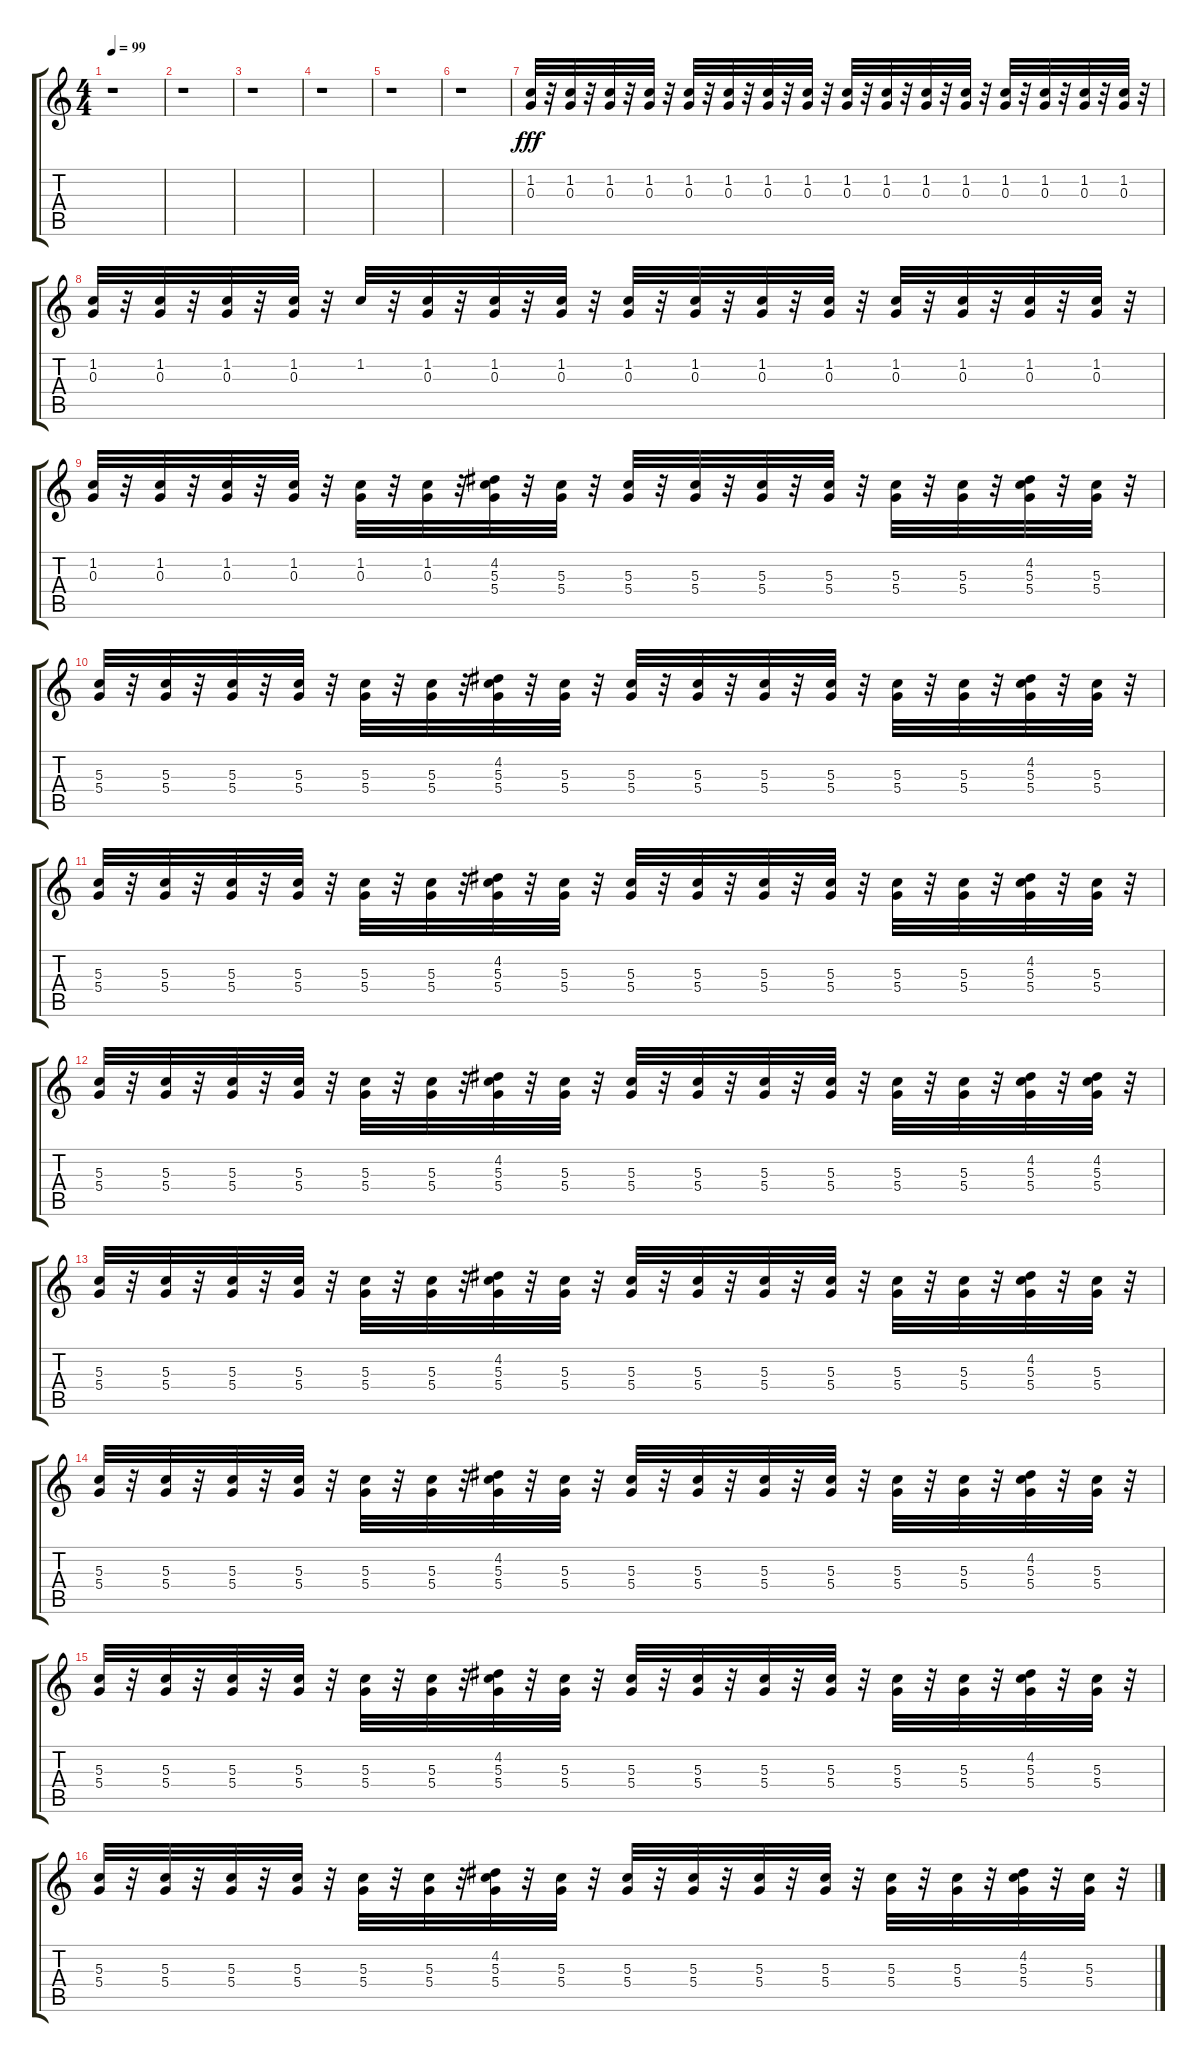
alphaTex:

\track "" {instrument electricbassfinger}
\staff {score tabs}
\tuning (E4 B3 G3 D3 A2 E2) {hide}
\ts (4 4)
\tempo 99
\clef g2
\ks c
r.1{dy fff} |
r.1 |
r.1 |
r.1 |
r.1 |
r.1 |
(1.2 0.3).32 r.32 (1.2 0.3).32 r.32 (1.2 0.3).32 r.32 (1.2 0.3).32 r.32 (1.2 0.3).32 r.32 (1.2 0.3).32 r.32 (1.2 0.3).32 r.32 (1.2 0.3).32 r.32 (1.2 0.3).32 r.32 (1.2 0.3).32 r.32 (1.2 0.3).32 r.32 (1.2 0.3).32 r.32 (1.2 0.3).32 r.32 (1.2 0.3).32 r.32 (1.2 0.3).32 r.32 (1.2 0.3).32 r.32 |
(1.2 0.3).32 r.32 (1.2 0.3).32 r.32 (1.2 0.3).32 r.32 (1.2 0.3).32 r.32 1.2.32 r.32 (1.2 0.3).32 r.32 (1.2 0.3).32 r.32 (1.2 0.3).32 r.32 (1.2 0.3).32 r.32 (1.2 0.3).32 r.32 (1.2 0.3).32 r.32 (1.2 0.3).32 r.32 (1.2 0.3).32 r.32 (1.2 0.3).32 r.32 (1.2 0.3).32 r.32 (1.2 0.3).32 r.32 |
(1.2 0.3).32 r.32 (1.2 0.3).32 r.32 (1.2 0.3).32 r.32 (1.2 0.3).32 r.32 (1.2 0.3).32 r.32 (1.2 0.3).32 r.32 (4.2 5.3 5.4).32 r.32 (5.3 5.4).32 r.32 (5.3 5.4).32 r.32 (5.3 5.4).32 r.32 (5.3 5.4).32 r.32 (5.3 5.4).32 r.32 (5.3 5.4).32 r.32 (5.3 5.4).32 r.32 (4.2 5.3 5.4).32 r.32 (5.3 5.4).32 r.32 |
(5.3 5.4).32 r.32 (5.3 5.4).32 r.32 (5.3 5.4).32 r.32 (5.3 5.4).32 r.32 (5.3 5.4).32 r.32 (5.3 5.4).32 r.32 (4.2 5.3 5.4).32 r.32 (5.3 5.4).32 r.32 (5.3 5.4).32 r.32 (5.3 5.4).32 r.32 (5.3 5.4).32 r.32 (5.3 5.4).32 r.32 (5.3 5.4).32 r.32 (5.3 5.4).32 r.32 (4.2 5.3 5.4).32 r.32 (5.3 5.4).32 r.32 |
(5.3 5.4).32 r.32 (5.3 5.4).32 r.32 (5.3 5.4).32 r.32 (5.3 5.4).32 r.32 (5.3 5.4).32 r.32 (5.3 5.4).32 r.32 (4.2 5.3 5.4).32 r.32 (5.3 5.4).32 r.32 (5.3 5.4).32 r.32 (5.3 5.4).32 r.32 (5.3 5.4).32 r.32 (5.3 5.4).32 r.32 (5.3 5.4).32 r.32 (5.3 5.4).32 r.32 (4.2 5.3 5.4).32 r.32 (5.3 5.4).32 r.32 |
(5.3 5.4).32 r.32 (5.3 5.4).32 r.32 (5.3 5.4).32 r.32 (5.3 5.4).32 r.32 (5.3 5.4).32 r.32 (5.3 5.4).32 r.32 (4.2 5.3 5.4).32 r.32 (5.3 5.4).32 r.32 (5.3 5.4).32 r.32 (5.3 5.4).32 r.32 (5.3 5.4).32 r.32 (5.3 5.4).32 r.32 (5.3 5.4).32 r.32 (5.3 5.4).32 r.32 (4.2 5.3 5.4).32 r.32 (4.2 5.3 5.4).32 r.32 |
(5.3 5.4).32 r.32 (5.3 5.4).32 r.32 (5.3 5.4).32 r.32 (5.3 5.4).32 r.32 (5.3 5.4).32 r.32 (5.3 5.4).32 r.32 (4.2 5.3 5.4).32 r.32 (5.3 5.4).32 r.32 (5.3 5.4).32 r.32 (5.3 5.4).32 r.32 (5.3 5.4).32 r.32 (5.3 5.4).32 r.32 (5.3 5.4).32 r.32 (5.3 5.4).32 r.32 (4.2 5.3 5.4).32 r.32 (5.3 5.4).32 r.32 |
(5.3 5.4).32 r.32 (5.3 5.4).32 r.32 (5.3 5.4).32 r.32 (5.3 5.4).32 r.32 (5.3 5.4).32 r.32 (5.3 5.4).32 r.32 (4.2 5.3 5.4).32 r.32 (5.3 5.4).32 r.32 (5.3 5.4).32 r.32 (5.3 5.4).32 r.32 (5.3 5.4).32 r.32 (5.3 5.4).32 r.32 (5.3 5.4).32 r.32 (5.3 5.4).32 r.32 (4.2 5.3 5.4).32 r.32 (5.3 5.4).32 r.32 |
(5.3 5.4).32 r.32 (5.3 5.4).32 r.32 (5.3 5.4).32 r.32 (5.3 5.4).32 r.32 (5.3 5.4).32 r.32 (5.3 5.4).32 r.32 (4.2 5.3 5.4).32 r.32 (5.3 5.4).32 r.32 (5.3 5.4).32 r.32 (5.3 5.4).32 r.32 (5.3 5.4).32 r.32 (5.3 5.4).32 r.32 (5.3 5.4).32 r.32 (5.3 5.4).32 r.32 (4.2 5.3 5.4).32 r.32 (5.3 5.4).32 r.32 |
(5.3 5.4).32 r.32 (5.3 5.4).32 r.32 (5.3 5.4).32 r.32 (5.3 5.4).32 r.32 (5.3 5.4).32 r.32 (5.3 5.4).32 r.32 (4.2 5.3 5.4).32 r.32 (5.3 5.4).32 r.32 (5.3 5.4).32 r.32 (5.3 5.4).32 r.32 (5.3 5.4).32 r.32 (5.3 5.4).32 r.32 (5.3 5.4).32 r.32 (5.3 5.4).32 r.32 (4.2 5.3 5.4).32 r.32 (5.3 5.4).32 r.32
